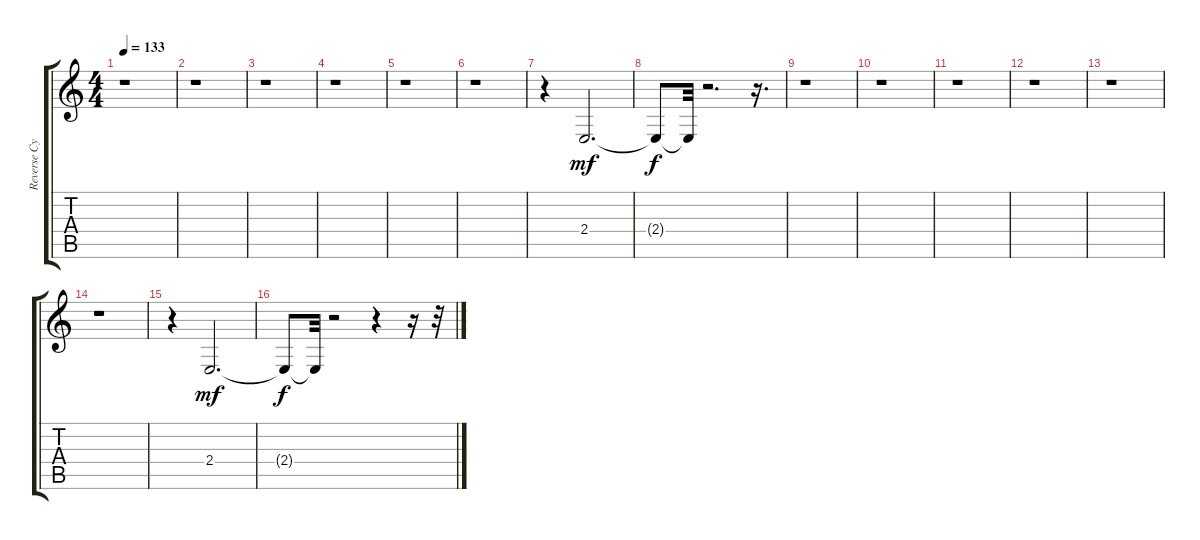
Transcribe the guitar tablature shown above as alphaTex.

\track ("Reverse Cymbal" "Reverse Cy") {instrument reversecymbal}
\staff {score tabs}
\tuning (E4 B3 G3 D3 A2 E2) {hide}
\ts (4 4)
\tempo 133
\clef g2
\ks c
r.1{dy f} |
r.1 |
r.1 |
r.1 |
r.1 |
r.1 |
r.4 2.4.2{d dy mf} |
2.4{t}.8{dy f} 2.4{t}.32 r.2{d} r.16{d} |
r.1 |
r.1 |
r.1 |
r.1 |
r.1 |
r.1 |
r.4 2.4.2{d dy mf} |
2.4{t}.8{dy f} 2.4{t}.32 r.2 r.4 r.16 r.32
